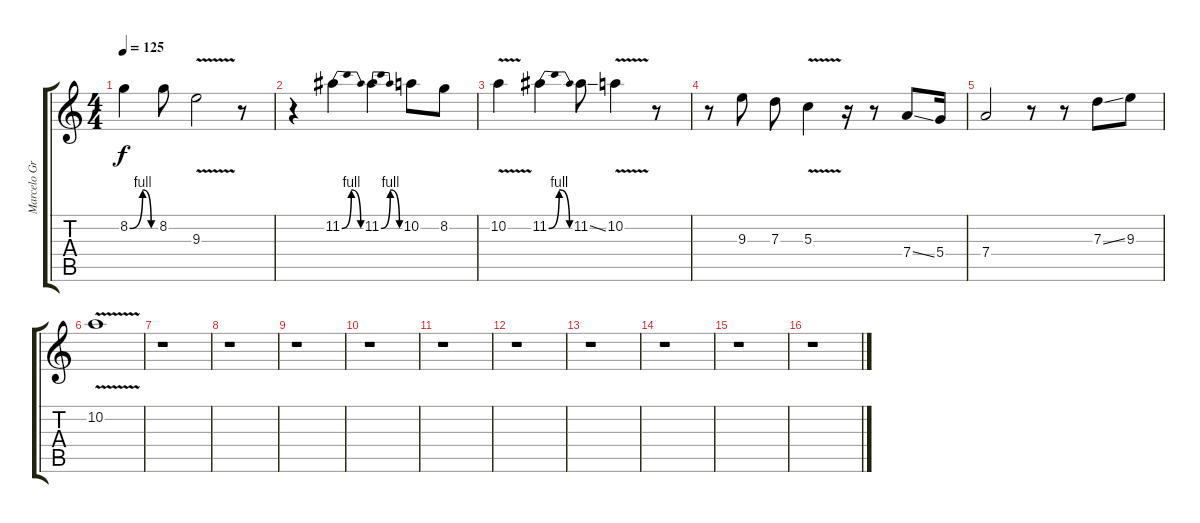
\track ("Marcelo Gross (Solo)" "Marcelo Gr") {instrument overdrivenguitar}
\staff {score tabs}
\tuning (E4 B3 G3 D3 A2 E2) {hide}
\ts (4 4)
\tempo 125
\clef g2
\ks c
8.2{be (custom 0 0 30 4 50 0 60 0)}.4{dy f} 8.2.8 9.3{v}.2 r.8 |
r.4 11.2{be (bendrelease 0 0 30 4 30 4 60 0)}.4 11.2{be (bendrelease 0 0 30 4 30 4 60 0)}.4 10.2.8 8.2.8 |
10.2{v}.4 11.2{be (bendrelease 0 0 30 4 30 4 60 0)}.4 11.2{ss}.8 10.2{v}.4 r.8 |
r.8 9.3.8 7.3.8 5.3{v}.4 r.16 r.8 7.4{ss}.8 5.4.16 |
7.4.2 r.8 r.8 7.3{ss}.8 9.3.8 |
10.2{v}.1 |
r.1 |
r.1 |
r.1 |
r.1 |
r.1 |
r.1 |
r.1 |
r.1 |
r.1 |
r.1
